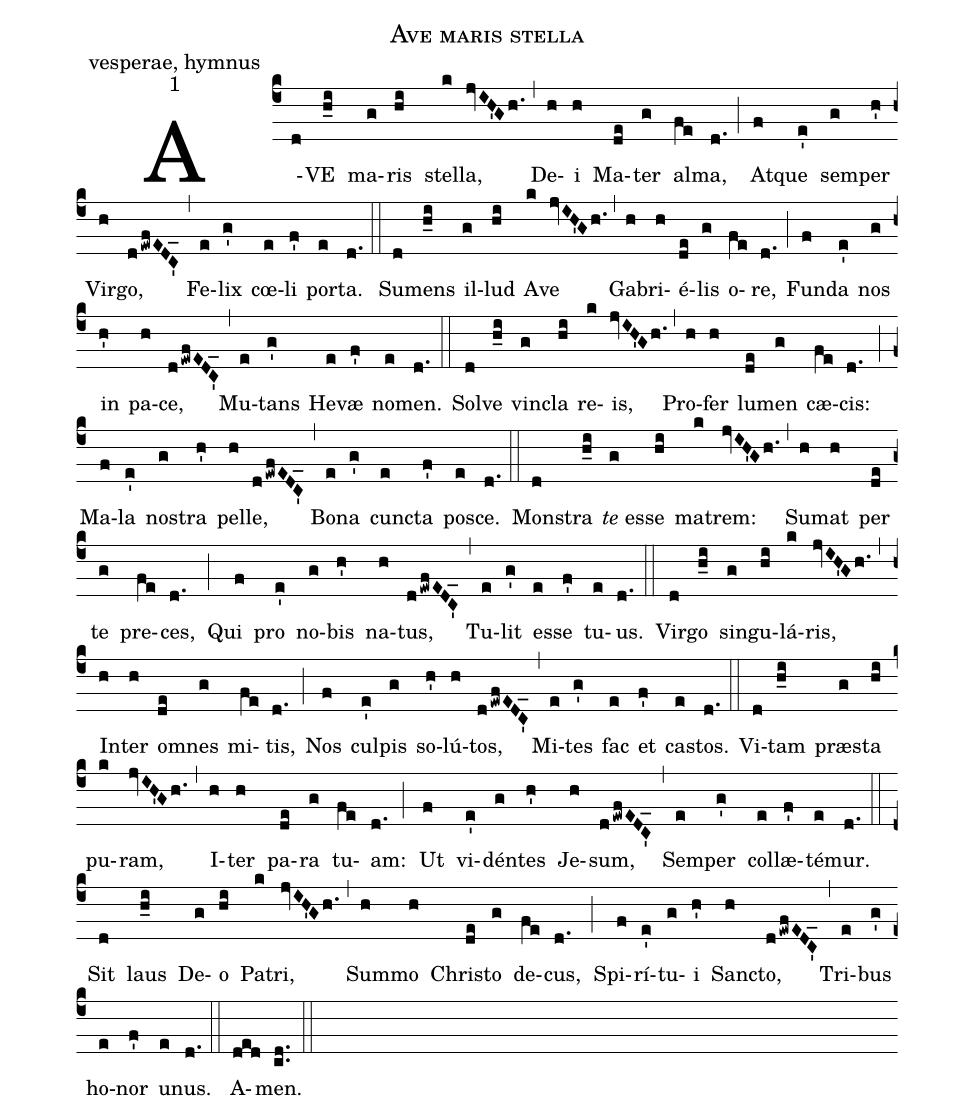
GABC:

name: Ave maris stella;
office-part: vesperae, hymnus;
mode: 1;
%%
(c4)
A(d)VE(h_i) ma(g)ris(hi) stel(k)la,(jvIH'Gh.) (,)
De(h)i(h) Ma(de)ter(g) al(fe)ma,(d.) (;)
At(f)que(e') sem(g)per(h') Vir(h)go,(dewfEDC_') (,)
Fe(e)lix(g') cœ(e)li(f') por(e)ta.(d.) (::)

Su(d)mens(h_i) il(g)lud(hi) A(k)ve(jvIH'Gh.) (,)
Ga(h)bri(h)é(de)lis(g) o(fe)re,(d.) (;)
Fun(f)da(e') nos(g) in(h') pa(h)ce,(dewfEDC_') (,)
Mu(e)tans(g') He(e)væ(f') no(e)men.(d.) (::)

Sol(d)ve(h_i) vin(g)cla(hi) re(k)is,(jvIH'Gh.) (,)
Pro(h)fer(h) lu(de)men(g) cæ(fe)cis:(d.) (;)
Ma(f)la(e') nos(g)tra(h') pel(h)le,(dewfEDC_') (,)
Bo(e)na(g') cun(e)cta(f') pos(e)ce.(d.) (::)

Mon(d)stra(h_i) <i>te</i> es(g)se(hi) ma(k)trem:(jvIH'Gh.) (,)
Su(h)mat(h) per(de) te(g) pre(fe)ces,(d.) (;)
Qui(f) pro(e') no(g)bis(h') na(h)tus,(dewfEDC_') (,)
Tu(e)lit(g') es(e)se(f') tu(e)us.(d.) (::)

Vir(d)go(h_i) sin(g)gu(hi)lá(k)ris,(jvIH'Gh.) (,)
In(h)ter(h) om(de)nes(g) mi(fe)tis,(d.) (;)
Nos(f) cul(e')pis(g) so(h')lú(h)tos,(dewfEDC_') (,)
Mi(e)tes(g') fac(e) et(f') cas(e)tos.(d.) (::)

Vi(d)tam(h_i) præs(g)ta(hi) pu(k)ram,(jvIH'Gh.) (,)
I(h)ter(h) pa(de)ra(g) tu(fe)am:(d.) (;)
Ut(f) vi(e')dén(g)tes(h') Je(h)sum,(dewfEDC_') (,)
Sem(e)per(g') col(e)læ(f')té(e)mur.(d.) (::)

Sit(d) laus(h_i) De(g)o(hi) Pa(k)tri,(jvIH'Gh.) (,)
Sum(h)mo(h) Chris(de)to(g) de(fe)cus,(d.) (;)
Spi(f)rí(e')tu(g)i(h') San(h)cto,(dewfEDC_') (,)
Tri(e)bus(g') ho(e)nor(f') u(e)nus.(d.) (::)

A(ded)men.(cd..) (::)
